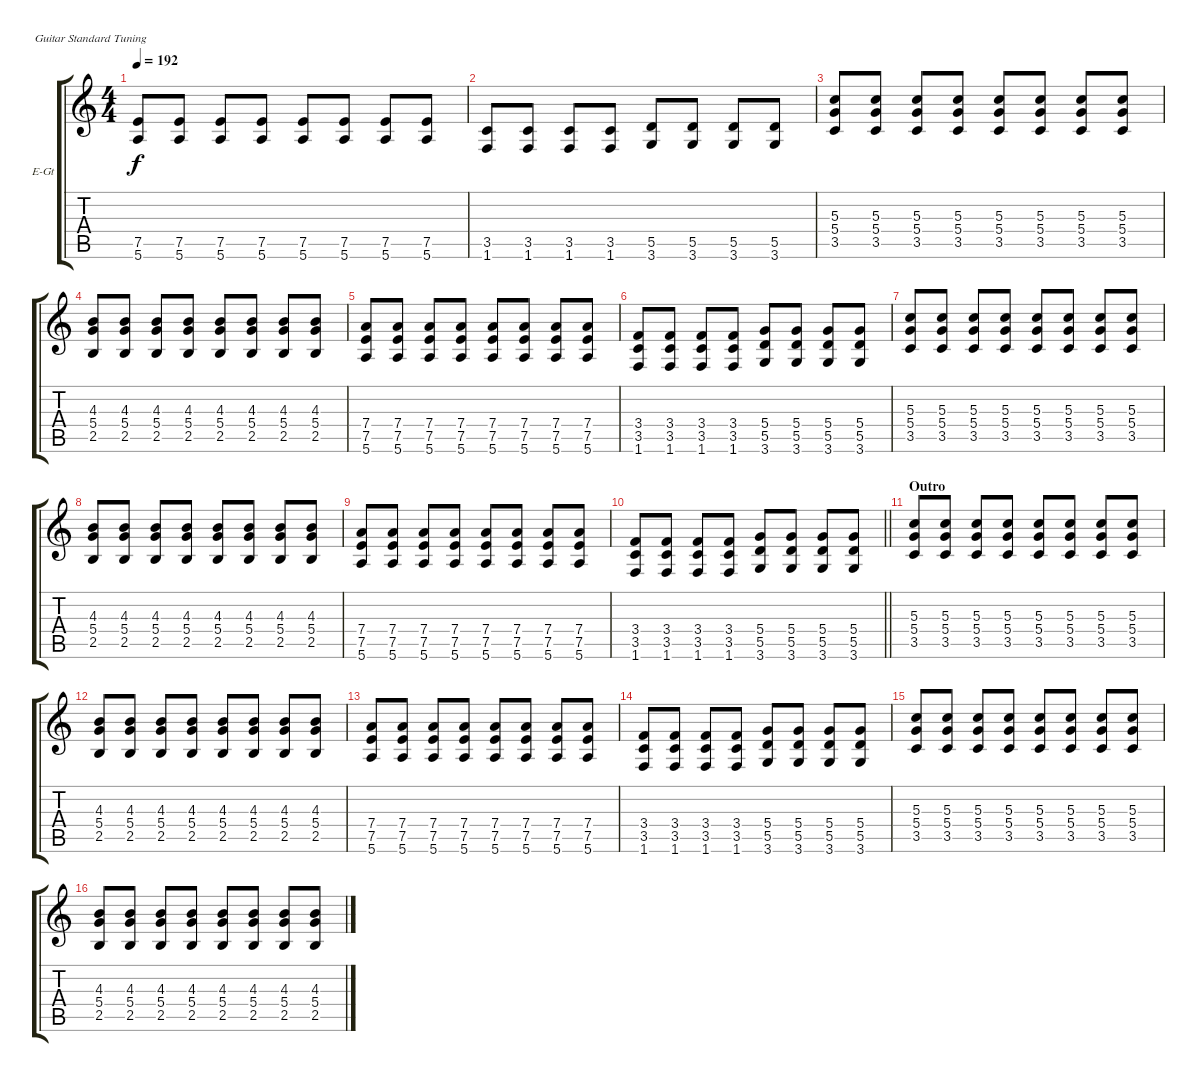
\defaultSystemsLayout 4
\bracketExtendMode groupsimilarinstruments
\firstSystemTrackNameOrientation horizontal
\otherSystemsTrackNameOrientation horizontal
\track ("Guitar 2" "E-Gt") {instrument overdrivenguitar}
\staff {score tabs}
\tuning (E4 B3 G3 D3 A2 E2)
\ts (4 4)
\tempo 192
\clef g2
\ks c
(5.6 7.5).8{dy f} (5.6 7.5).8 (5.6 7.5).8 (5.6 7.5).8 (5.6 7.5).8 (5.6 7.5).8 (5.6 7.5).8 (5.6 7.5).8 |
(1.6 3.5).8 (1.6 3.5).8 (1.6 3.5).8 (1.6 3.5).8 (5.5 3.6).8 (5.5 3.6).8 (5.5 3.6).8 (5.5 3.6).8 |
(3.5 5.4 5.3).8 (3.5 5.4 5.3).8 (3.5 5.4 5.3).8 (3.5 5.4 5.3).8 (3.5 5.4 5.3).8 (3.5 5.4 5.3).8 (3.5 5.4 5.3).8 (3.5 5.4 5.3).8 |
(2.5 5.4 4.3).8 (2.5 5.4 4.3).8 (2.5 5.4 4.3).8 (2.5 5.4 4.3).8 (2.5 5.4 4.3).8 (2.5 5.4 4.3).8 (2.5 5.4 4.3).8 (2.5 5.4 4.3).8 |
(5.6 7.5 7.4).8 (5.6 7.5 7.4).8 (5.6 7.5 7.4).8 (5.6 7.5 7.4).8 (5.6 7.5 7.4).8 (5.6 7.5 7.4).8 (5.6 7.5 7.4).8 (5.6 7.5 7.4).8 |
(1.6 3.5 3.4).8 (1.6 3.5 3.4).8 (1.6 3.5 3.4).8 (1.6 3.5 3.4).8 (5.4 5.5 3.6).8 (5.4 5.5 3.6).8 (5.4 5.5 3.6).8 (5.4 5.5 3.6).8 |
(3.5 5.4 5.3).8 (3.5 5.4 5.3).8 (3.5 5.4 5.3).8 (3.5 5.4 5.3).8 (3.5 5.4 5.3).8 (3.5 5.4 5.3).8 (3.5 5.4 5.3).8 (3.5 5.4 5.3).8 |
(2.5 5.4 4.3).8 (2.5 5.4 4.3).8 (2.5 5.4 4.3).8 (2.5 5.4 4.3).8 (2.5 5.4 4.3).8 (2.5 5.4 4.3).8 (2.5 5.4 4.3).8 (2.5 5.4 4.3).8 |
(5.6 7.5 7.4).8 (5.6 7.5 7.4).8 (5.6 7.5 7.4).8 (5.6 7.5 7.4).8 (5.6 7.5 7.4).8 (5.6 7.5 7.4).8 (5.6 7.5 7.4).8 (5.6 7.5 7.4).8 |
\barLineRight lightlight
(1.6 3.5 3.4).8 (1.6 3.5 3.4).8 (1.6 3.5 3.4).8 (1.6 3.5 3.4).8 (5.4 5.5 3.6).8 (5.4 5.5 3.6).8 (5.4 5.5 3.6).8 (5.4 5.5 3.6).8 |
\section ("" "Outro")
(3.5 5.4 5.3).8 (3.5 5.4 5.3).8 (3.5 5.4 5.3).8 (3.5 5.4 5.3).8 (3.5 5.4 5.3).8 (3.5 5.4 5.3).8 (3.5 5.4 5.3).8 (3.5 5.4 5.3).8 |
(2.5 5.4 4.3).8 (2.5 5.4 4.3).8 (2.5 5.4 4.3).8 (2.5 5.4 4.3).8 (2.5 5.4 4.3).8 (2.5 5.4 4.3).8 (2.5 5.4 4.3).8 (2.5 5.4 4.3).8 |
(5.6 7.5 7.4).8 (5.6 7.5 7.4).8 (5.6 7.5 7.4).8 (5.6 7.5 7.4).8 (5.6 7.5 7.4).8 (5.6 7.5 7.4).8 (5.6 7.5 7.4).8 (5.6 7.5 7.4).8 |
(1.6 3.5 3.4).8 (1.6 3.5 3.4).8 (1.6 3.5 3.4).8 (1.6 3.5 3.4).8 (5.4 5.5 3.6).8 (5.4 5.5 3.6).8 (5.4 5.5 3.6).8 (5.4 5.5 3.6).8 |
(3.5 5.4 5.3).8 (3.5 5.4 5.3).8 (3.5 5.4 5.3).8 (3.5 5.4 5.3).8 (3.5 5.4 5.3).8 (3.5 5.4 5.3).8 (3.5 5.4 5.3).8 (3.5 5.4 5.3).8 |
(2.5 5.4 4.3).8 (2.5 5.4 4.3).8 (2.5 5.4 4.3).8 (2.5 5.4 4.3).8 (2.5 5.4 4.3).8 (2.5 5.4 4.3).8 (2.5 5.4 4.3).8 (2.5 5.4 4.3).8
